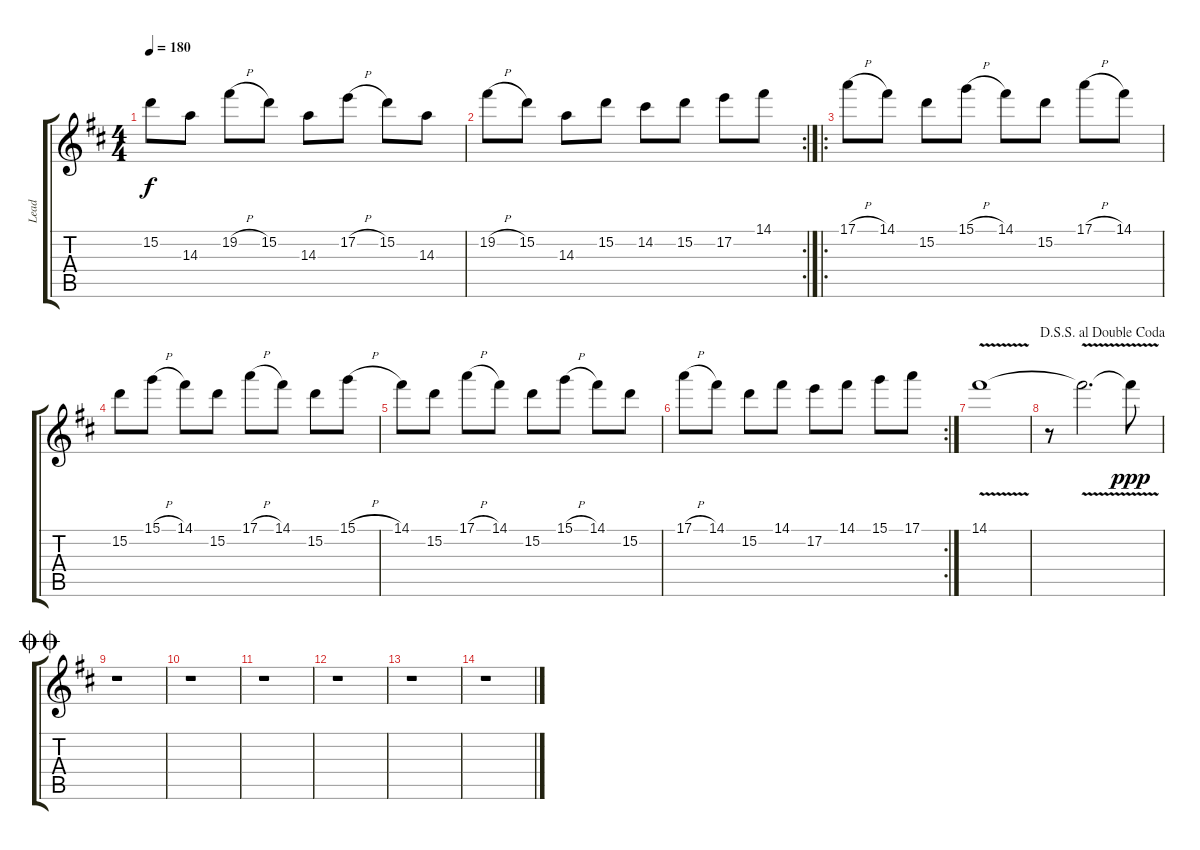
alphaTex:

\track ("Lead" "Lead") {instrument distortionguitar}
\staff {score tabs}
\tuning (E4 B3 G3 D3 A2 E2) {hide}
\ts (4 4)
\tempo 180
\clef g2
\ks d
15.2.8{dy f} 14.3.8 19.2{h}.8 15.2.8 14.3.8 17.2{h}.8 15.2.8 14.3.8 |
\rc 2
19.2{h}.8 15.2.8 14.3.8 15.2.8 14.2.8 15.2.8 17.2.8 14.1.8 |
\ro
17.1{h}.8 14.1.8 15.2.8 15.1{h}.8 14.1.8 15.2.8 17.1{h}.8 14.1.8 |
15.2.8 15.1{h}.8 14.1.8 15.2.8 17.1{h}.8 14.1.8 15.2.8 15.1{h}.8 |
14.1.8 15.2.8 17.1{h}.8 14.1.8 15.2.8 15.1{h}.8 14.1.8 15.2.8 |
\rc 2
17.1{h}.8 14.1.8 15.2.8 14.1.8 17.2.8 14.1.8 15.1.8 17.1.8 |
14.1{v}.1 |
\jump dalsegnosegnoaldoublecoda
r.8 14.1{v t}.2{d} 14.1{t}.8{dy ppp} |
\jump doublecoda
r.1 |
r.1 |
r.1 |
r.1 |
r.1 |
r.1
